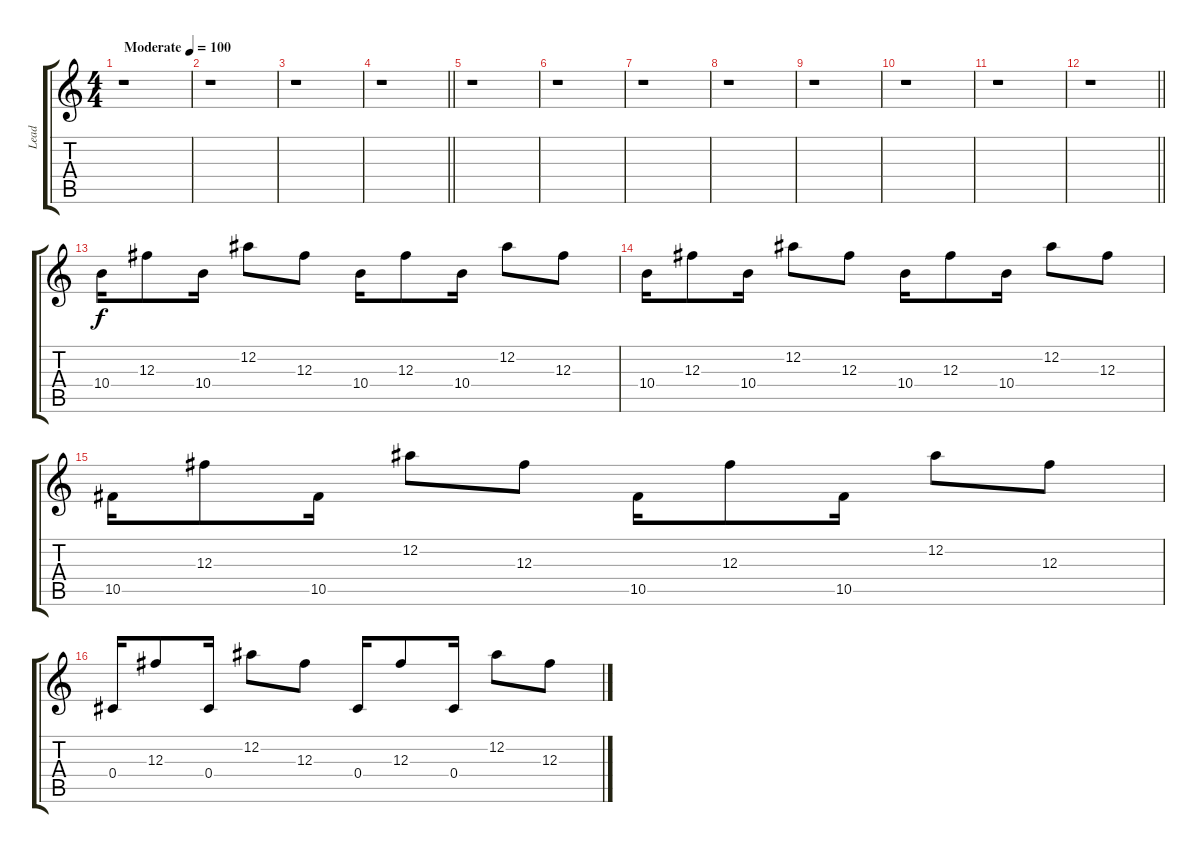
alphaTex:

\track ("Lead" "Lead") {instrument distortionguitar}
\staff {score tabs}
\tuning (Eb4 Bb3 Gb3 Db3 Ab2 Eb2) {hide}
\ts (4 4)
\tempo (100 "Moderate")
\clef g2
\ks c
r.1{dy f instrument distortionguitar} |
r.1 |
r.1 |
\barLineRight lightlight
r.1 |
r.1 |
r.1 |
r.1 |
r.1 |
r.1 |
r.1 |
r.1 |
\barLineRight lightlight
r.1 |
10.4.16 12.3.8 10.4.16 12.2.8 12.3.8 10.4.16 12.3.8 10.4.16 12.2.8 12.3.8 |
10.4.16 12.3.8 10.4.16 12.2.8 12.3.8 10.4.16 12.3.8 10.4.16 12.2.8 12.3.8 |
10.5.16 12.3.8 10.5.16 12.2.8 12.3.8 10.5.16 12.3.8 10.5.16 12.2.8 12.3.8 |
0.4.16 12.3.8 0.4.16 12.2.8 12.3.8 0.4.16 12.3.8 0.4.16 12.2.8 12.3.8
